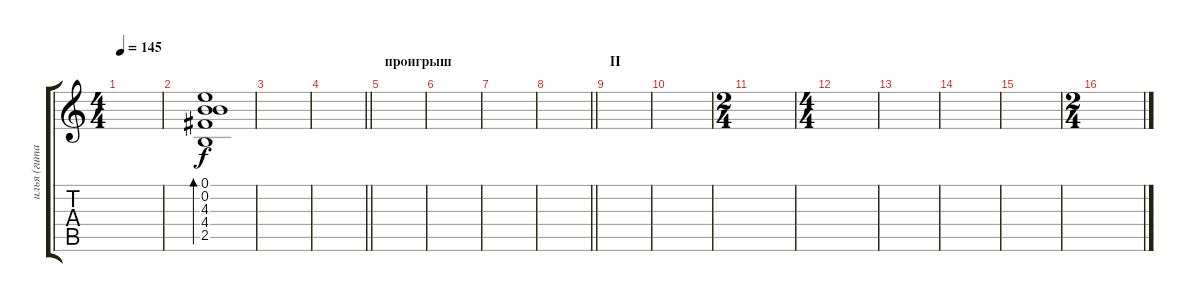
\track ("илья (гитара)" "илья (гита") {instrument acousticguitarsteel}
\staff {score tabs}
\tuning (E4 B3 G3 D3 A2 E2) {hide}
\ts (4 4)
\tempo 145
\clef g2
\ks c
|
(0.1 0.2 4.3 4.4 2.5).1{bd 120} |
|
\barLineRight lightlight
|
\section ("" "проигрыш")
|
|
|
\barLineRight lightlight
|
\section ("" "II")
|
|
\ts (2 4)
|
\ts (4 4)
|
|
|
|
\ts (2 4)
